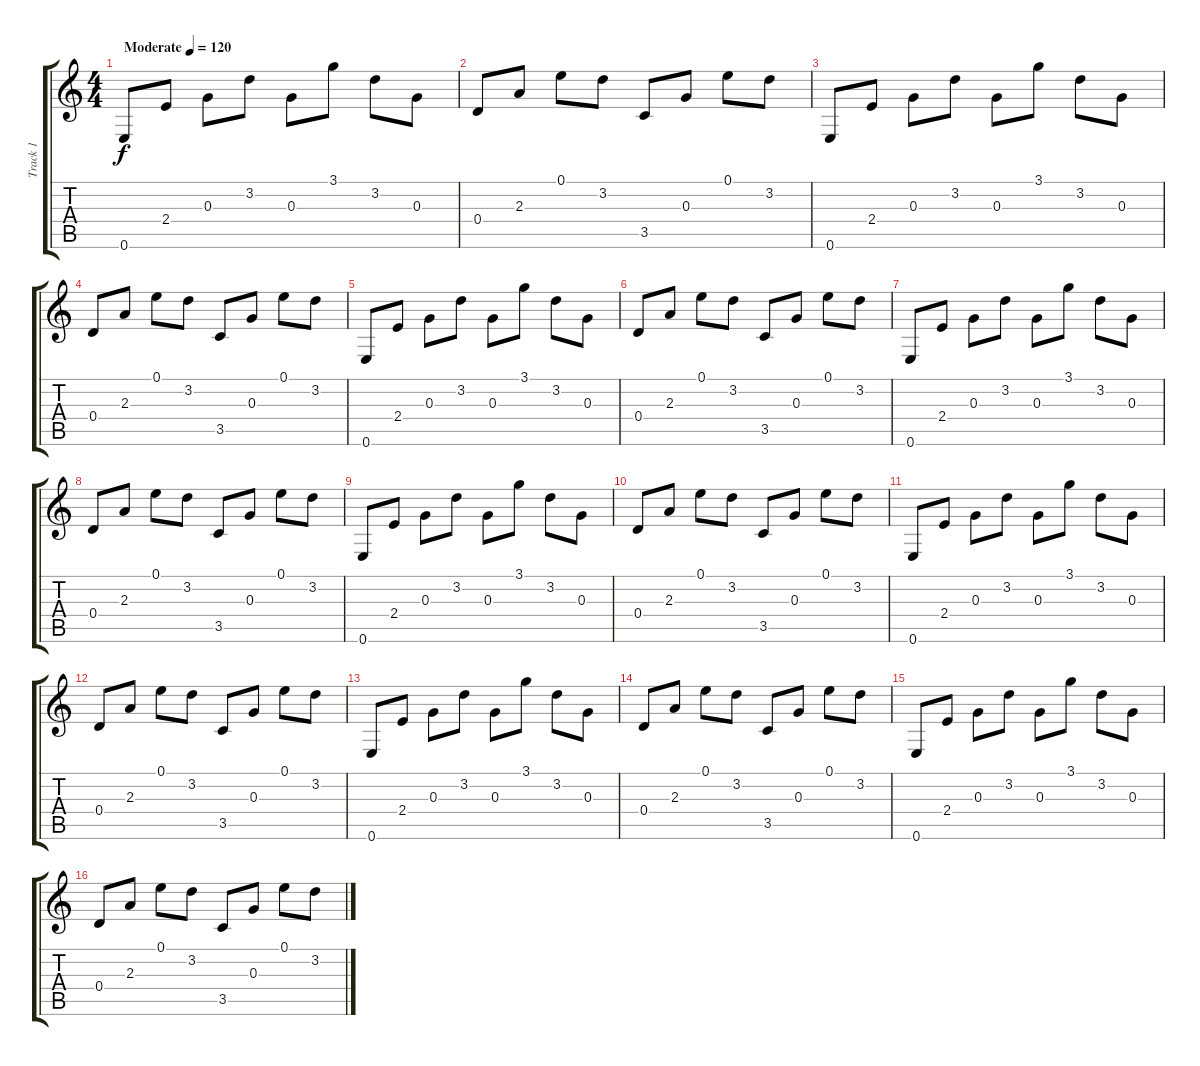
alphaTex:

\track ("Track 1" "Track 1") {instrument acousticguitarsteel}
\staff {score tabs}
\tuning (E4 B3 G3 D3 A2 E2) {hide}
\ts (4 4)
\tempo (120 "Moderate")
\clef g2
\ks c
0.6.8{dy f instrument acousticguitarsteel} 2.4.8 0.3.8 3.2.8 0.3.8 3.1.8 3.2.8 0.3.8 |
0.4.8 2.3.8 0.1.8 3.2.8 3.5.8 0.3.8 0.1.8 3.2.8 |
0.6.8 2.4.8 0.3.8 3.2.8 0.3.8 3.1.8 3.2.8 0.3.8 |
0.4.8 2.3.8 0.1.8 3.2.8 3.5.8 0.3.8 0.1.8 3.2.8 |
0.6.8 2.4.8 0.3.8 3.2.8 0.3.8 3.1.8 3.2.8 0.3.8 |
0.4.8 2.3.8 0.1.8 3.2.8 3.5.8 0.3.8 0.1.8 3.2.8 |
0.6.8 2.4.8 0.3.8 3.2.8 0.3.8 3.1.8 3.2.8 0.3.8 |
0.4.8 2.3.8 0.1.8 3.2.8 3.5.8 0.3.8 0.1.8 3.2.8 |
0.6.8 2.4.8 0.3.8 3.2.8 0.3.8 3.1.8 3.2.8 0.3.8 |
0.4.8 2.3.8 0.1.8 3.2.8 3.5.8 0.3.8 0.1.8 3.2.8 |
0.6.8 2.4.8 0.3.8 3.2.8 0.3.8 3.1.8 3.2.8 0.3.8 |
0.4.8 2.3.8 0.1.8 3.2.8 3.5.8 0.3.8 0.1.8 3.2.8 |
0.6.8 2.4.8 0.3.8 3.2.8 0.3.8 3.1.8 3.2.8 0.3.8 |
0.4.8 2.3.8 0.1.8 3.2.8 3.5.8 0.3.8 0.1.8 3.2.8 |
0.6.8 2.4.8 0.3.8 3.2.8 0.3.8 3.1.8 3.2.8 0.3.8 |
0.4.8 2.3.8 0.1.8 3.2.8 3.5.8 0.3.8 0.1.8 3.2.8
